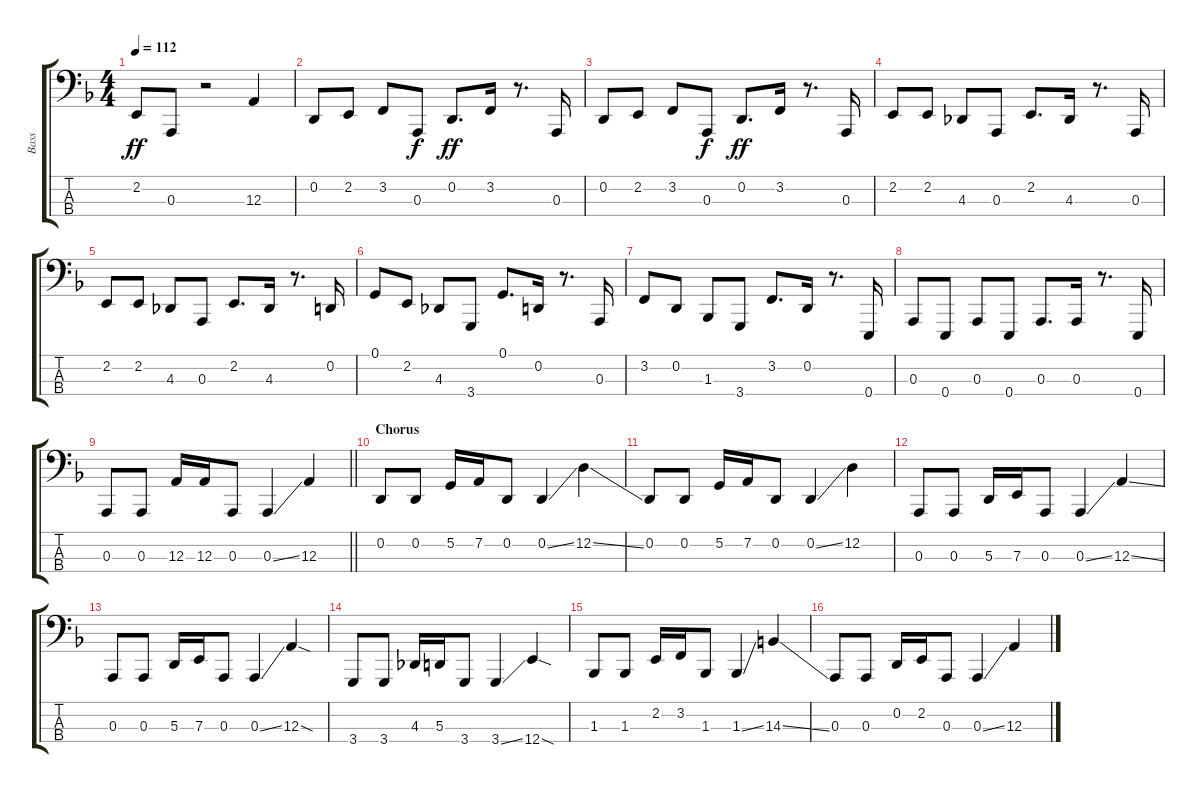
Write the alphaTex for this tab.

\track ("Bass " "Bass ") {instrument lead8bassandlead}
\staff {score tabs}
\tuning (G2 D2 A1 E1) {hide}
\ts (4 4)
\tempo 112
\clef f4
\ks dminor
2.2.8{dy ff} 0.3.8 r.2 12.3.4 |
0.2.8 2.2.8 3.2.8 0.3.8{dy f} 0.2.8{d dy ff} 3.2.16 r.8{d} 0.3.16 |
0.2.8 2.2.8 3.2.8 0.3.8{dy f} 0.2.8{d dy ff} 3.2.16 r.8{d} 0.3.16 |
2.2.8 2.2.8 4.3.8 0.3.8 2.2.8{d} 4.3.16 r.8{d} 0.3.16 |
2.2.8 2.2.8 4.3.8 0.3.8 2.2.8{d} 4.3.16 r.8{d} 0.2.16 |
0.1.8 2.2.8 4.3.8 3.4.8 0.1.8{d} 0.2.16 r.8{d} 0.3.16 |
3.2.8 0.2.8 1.3.8 3.4.8 3.2.8{d} 0.2.16 r.8{d} 0.4.16 |
0.3.8 0.4.8 0.3.8 0.4.8 0.3.8{d} 0.3.16 r.8{d} 0.4.16 |
\barLineRight lightlight
0.3.8 0.3.8 12.3.16 12.3.16 0.3.8 0.3{ss}.4 12.3.4 |
\section ("" "Chorus")
0.2.8 0.2.8 5.2.16 7.2.16 0.2.8 0.2{ss}.4 12.2{ss}.4 |
0.2.8 0.2.8 5.2.16 7.2.16 0.2.8 0.2{ss}.4 12.2.4 |
0.3.8 0.3.8 5.3.16 7.3.16 0.3.8 0.3{ss}.4 12.3{ss}.4 |
0.3.8 0.3.8 5.3.16 7.3.16 0.3.8 0.3{ss}.4 12.3{sod}.4 |
3.4.8 3.4.8 4.3.16 5.3.16 3.4.8 3.4{ss}.4 12.4{sod}.4 |
1.3.8 1.3.8 2.2.16 3.2.16 1.3.8 1.3{ss}.4 14.3{ss}.4 |
0.3.8 0.3.8 0.2.16 2.2.16 0.3.8 0.3{ss}.4 12.3{ss}.4
